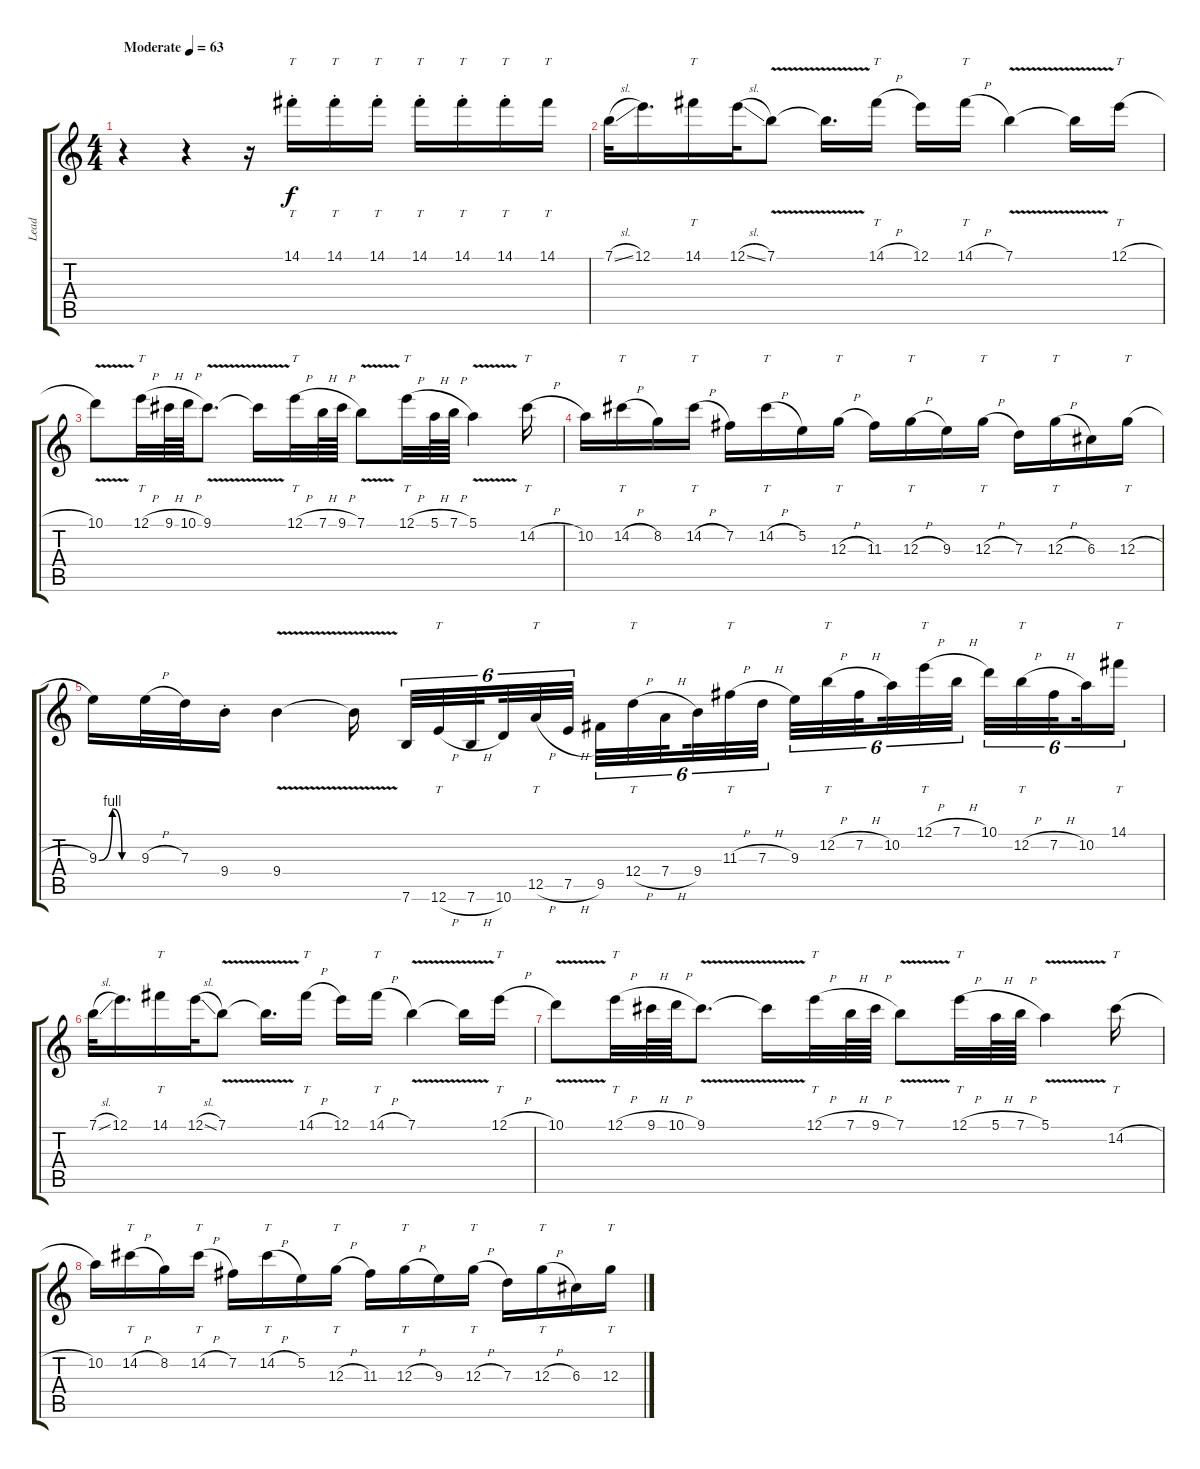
\track ("Lead" "Lead") {instrument distortionguitar}
\staff {score tabs}
\tuning (E4 B3 G3 D3 A2 E2) {hide}
\ts (4 4)
\tempo (63 "Moderate")
\clef g2
\ks c
r.4{dy f instrument distortionguitar} r.4 r.16 14.1{st}.16{tt} 14.1{st}.16{tt} 14.1{st}.16{tt} 14.1{st}.16{tt} 14.1{st}.16{tt} 14.1{st}.16{tt} 14.1.16{tt} |
7.1{sl}.32 12.1.16{d} 14.1.16{tt} 12.1{sl}.32 7.1{v}.8 7.1{t}.16{d} 14.1{h}.16{tt} 12.1.16 14.1{h}.16{tt} 7.1{v}.4 7.1{t}.16 12.1{h}.16{tt} |
10.1{v}.8 12.1{h}.32{tt} 9.1{h}.64 10.1{h}.64 9.1{v}.8{d} 9.1{t}.16 12.1{h}.32{tt} 7.1{h}.64 9.1{h}.64 7.1{v}.8 12.1{h}.32{tt} 5.1{h}.64 7.1{h}.64 5.1{v}.4 14.2{h}.16{tt} |
10.2.16 14.2{h}.16{tt} 8.2.16 14.2{h}.16{tt} 7.2.16 14.2{h}.16{tt} 5.2.16 12.3{h}.16{tt} 11.3.16 12.3{h}.16{tt} 9.3.16 12.3{h}.16{tt} 7.3.16 12.3{h}.16{tt} 6.3.16 12.3{h}.16{tt} |
9.3{be (custom 0 0 21 4 36 0 50 0 60 0)}.16 9.3{h}.32 7.3.32 9.4{st}.16 9.4{v}.4 9.4{t}.16 7.6.32{tu (6 4)} 12.6{h}.32{tt tu (6 4)} 7.6{h}.32{tu (6 4) beam splitsecondary} 10.6.32{tu (6 4)} 12.5{h}.32{tt tu (6 4)} 7.5{h}.32{tu (6 4) beam splitsecondary} 9.5.32{tu (6 4)} 12.4{h}.32{tt tu (6 4)} 7.4{h}.32{tu (6 4) beam splitsecondary} 9.4.32{tu (6 4)} 11.3{h}.32{tt tu (6 4)} 7.3{h}.32{tu (6 4)} 9.3.32{tu (6 4)} 12.2{h}.32{tt tu (6 4)} 7.2{h}.32{tu (6 4) beam splitsecondary} 10.2.32{tu (6 4)} 12.1{h}.32{tt tu (6 4)} 7.1{h}.32{tu (6 4) beam splitsecondary} 10.1.32{tu (6 4)} 12.2{h}.32{tt tu (6 4)} 7.2{h}.32{tu (6 4) beam splitsecondary} 10.2.32{tu (6 4)} 14.1.16{tt tu (6 4)} |
7.1{sl}.32 12.1.16{d} 14.1.16{tt} 12.1{sl}.32 7.1{v}.8 7.1{t}.16{d} 14.1{h}.16{tt} 12.1.16 14.1{h}.16{tt} 7.1{v}.4 7.1{t}.16 12.1{h}.16{tt} |
10.1{v}.8 12.1{h}.32{tt} 9.1{h}.64 10.1{h}.64 9.1{v}.8{d} 9.1{t}.16 12.1{h}.32{tt} 7.1{h}.64 9.1{h}.64 7.1{v}.8 12.1{h}.32{tt} 5.1{h}.64 7.1{h}.64 5.1{v}.4 14.2{h}.16{tt} |
10.2.16 14.2{h}.16{tt} 8.2.16 14.2{h}.16{tt} 7.2.16 14.2{h}.16{tt} 5.2.16 12.3{h}.16{tt} 11.3.16 12.3{h}.16{tt} 9.3.16 12.3{h}.16{tt} 7.3.16 12.3{h}.16{tt} 6.3.16 12.3{h}.16{tt}
